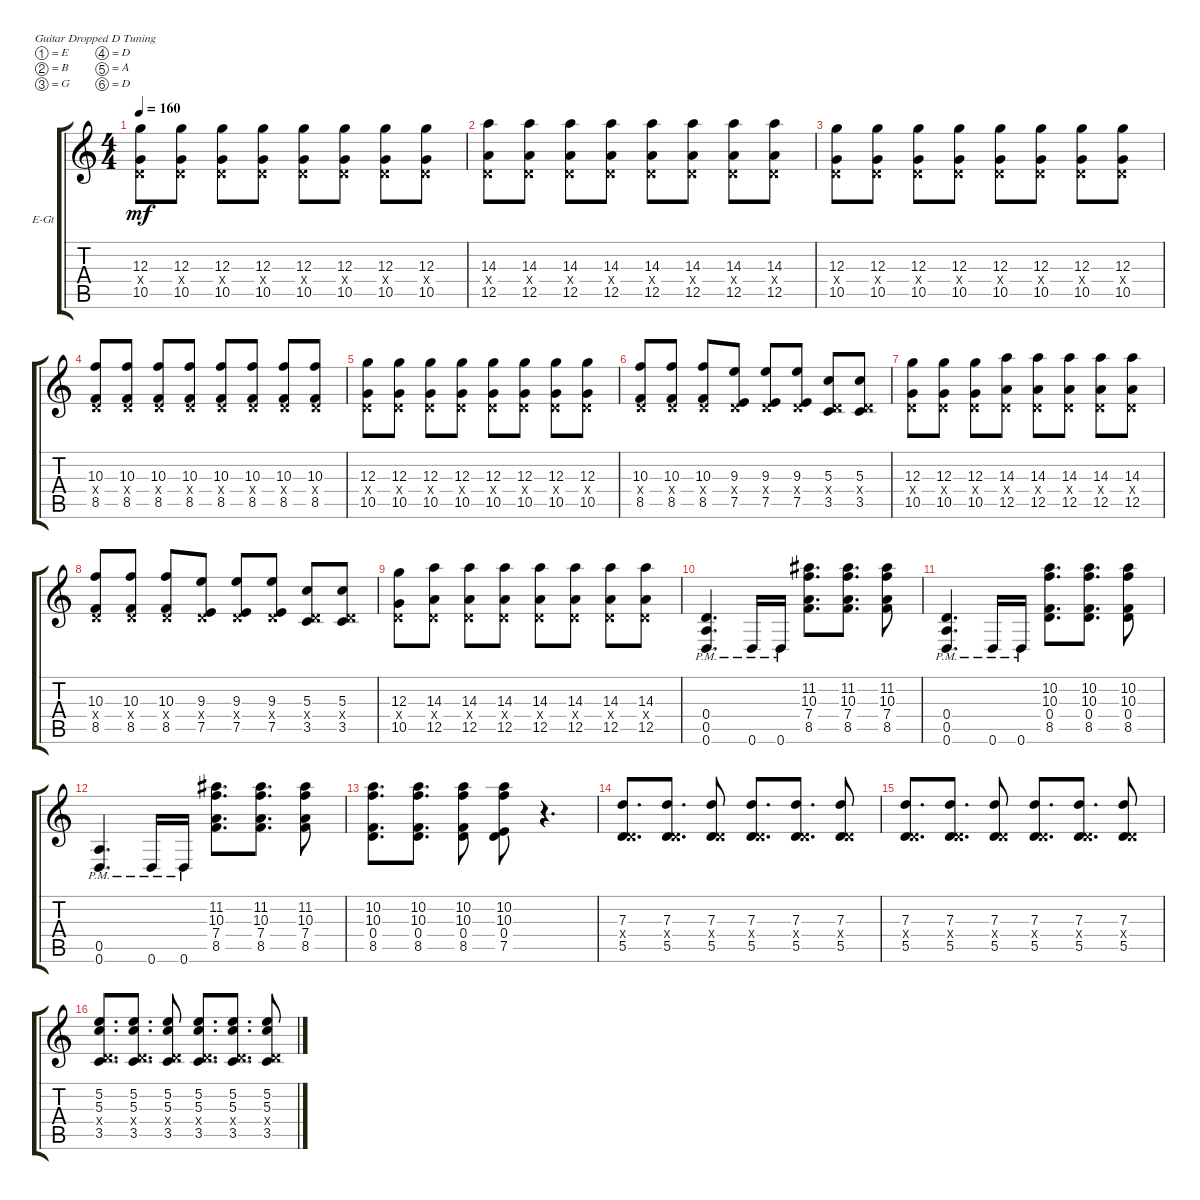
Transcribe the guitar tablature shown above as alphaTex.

\bracketExtendMode groupsimilarinstruments
\firstSystemTrackNameOrientation horizontal
\otherSystemsTrackNameOrientation horizontal
\track ("TabIt MIDI - Track 1" "E-Gt") {instrument electricguitarclean}
\staff {score tabs}
\tuning (E4 B3 G3 D3 A2 D2)
\ts (4 4)
\tempo 160
\clef g2
\ks c
(10.5 12.3 0.4{x}).8{dy mf} (10.5 12.3 0.4{x}).8 (10.5 12.3 0.4{x}).8 (10.5 12.3 0.4{x}).8 (10.5 12.3 0.4{x}).8 (10.5 12.3 0.4{x}).8 (10.5 12.3 0.4{x}).8 (10.5 12.3 0.4{x}).8 |
(14.3 12.5 0.4{x}).8 (14.3 12.5 0.4{x}).8 (14.3 12.5 0.4{x}).8 (14.3 12.5 0.4{x}).8 (14.3 12.5 0.4{x}).8 (14.3 12.5 0.4{x}).8 (14.3 12.5 0.4{x}).8 (14.3 12.5 0.4{x}).8 |
(10.5 12.3 0.4{x}).8 (10.5 12.3 0.4{x}).8 (10.5 12.3 0.4{x}).8 (10.5 12.3 0.4{x}).8 (10.5 12.3 0.4{x}).8 (10.5 12.3 0.4{x}).8 (10.5 12.3 0.4{x}).8 (10.5 12.3 0.4{x}).8 |
(8.5 10.3 0.4{x}).8 (8.5 10.3 0.4{x}).8 (8.5 10.3 0.4{x}).8 (8.5 10.3 0.4{x}).8 (8.5 10.3 0.4{x}).8 (8.5 10.3 0.4{x}).8 (8.5 10.3 0.4{x}).8 (8.5 10.3 0.4{x}).8 |
(12.3 10.5 0.4{x}).8 (12.3 10.5 0.4{x}).8 (12.3 10.5 0.4{x}).8 (12.3 10.5 0.4{x}).8 (12.3 10.5 0.4{x}).8 (12.3 10.5 0.4{x}).8 (12.3 10.5 0.4{x}).8 (12.3 10.5 0.4{x}).8 |
(10.3 8.5 0.4{x}).8 (10.3 8.5 0.4{x}).8 (10.3 8.5 0.4{x}).8 (9.3 7.5 0.4{x}).8 (9.3 7.5 0.4{x}).8 (9.3 7.5 0.4{x}).8 (3.5 5.3 0.4{x}).8 (3.5 5.3 0.4{x}).8 |
(12.3 10.5 0.4{x}).8 (12.3 10.5 0.4{x}).8 (12.3 10.5 0.4{x}).8 (14.3 12.5 0.4{x}).8 (14.3 12.5 0.4{x}).8 (14.3 12.5 0.4{x}).8 (14.3 12.5 0.4{x}).8 (14.3 12.5 0.4{x}).8 |
(8.5 10.3 0.4{x}).8 (8.5 10.3 0.4{x}).8 (8.5 10.3 0.4{x}).8 (7.5 9.3 0.4{x}).8 (7.5 9.3 0.4{x}).8 (7.5 9.3 0.4{x}).8 (3.5 5.3 0.4{x}).8 (3.5 5.3 0.4{x}).8 |
(12.3 10.5 0.4{x}).8 (14.3 12.5 0.4{x}).8 (14.3 12.5 0.4{x}).8 (14.3 12.5 0.4{x}).8 (14.3 12.5 0.4{x}).8 (14.3 12.5 0.4{x}).8 (14.3 12.5 0.4{x}).8 (14.3 12.5 0.4{x}).8 |
(0.6{pm} 0.5 0.4).4{d} 0.6{pm}.16 0.6{pm}.16 (7.4 10.3 8.5 11.2).8{d} (7.4 10.3 11.2 8.5).8{d} (7.4 10.3 11.2 8.5).8 |
(0.5{pm} 0.6{pm} 0.4{pm}).4{d} 0.6{pm}.16 0.6{pm}.16 (0.4 8.5 10.2 10.3).8{d} (0.4 8.5 10.2 10.3).8{d} (8.5 0.4 10.2 10.3).8 |
(0.5{pm} 0.6{pm}).4{d} 0.6{pm}.16 0.6{pm}.16 (7.4 10.3 11.2 8.5).8{d} (7.4 10.3 11.2 8.5).8{d} (7.4 10.3 11.2 8.5).8 |
(0.4 8.5 10.2 10.3).8{d} (0.4 8.5 10.2 10.3).8{d} (0.4 8.5 10.2 10.3).8 (7.5 0.4 10.2 10.3).8 r.4{d} |
(5.5 7.3 0.4{x}).8{d} (5.5 7.3 0.4{x}).8{d} (5.5 7.3 0.4{x}).8 (5.5 7.3 0.4{x}).8{d} (5.5 7.3 0.4{x}).8{d} (5.5 7.3 0.4{x}).8 |
(5.5 7.3 0.4{x}).8{d} (5.5 7.3 0.4{x}).8{d} (5.5 7.3 0.4{x}).8 (5.5 7.3 0.4{x}).8{d} (5.5 7.3 0.4{x}).8{d} (5.5 7.3 0.4{x}).8 |
(3.5 5.2 5.3 0.4{x}).8{d} (3.5 5.2 5.3 0.4{x}).8{d} (3.5 5.2 5.3 0.4{x}).8 (3.5 5.2 5.3 0.4{x}).8{d} (3.5 5.2 5.3 0.4{x}).8{d} (3.5 5.2 5.3 0.4{x}).8
